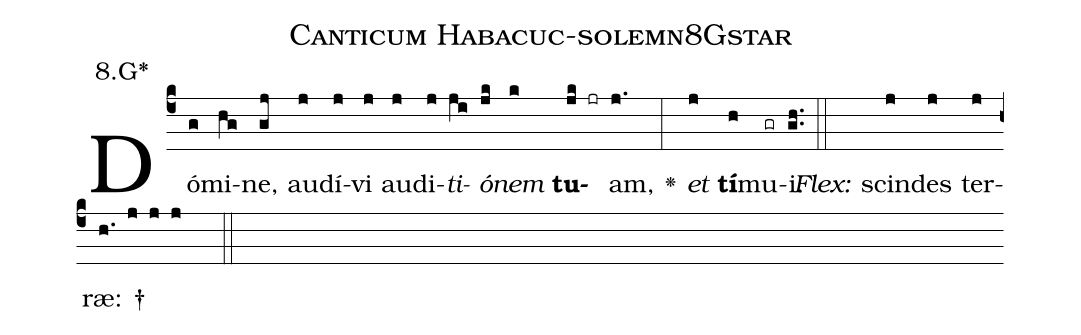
name: Canticum Habacuc-solemn8Gstar;
annotation: 8.G*;
%%
(c4)Dó(g)mi(hg)ne,(gj) au(j)dí(j)vi(j) au(j)di(j)<i>ti</i>(ji)<i>ó</i>(jk)<i>nem</i>(k) <b>tu</b>(jk jr)am,(j.) <v>\greheightstar</v>(:) <i>et</i>(j) <b>tí</b>(h)mu(gr)i.(gh..) (::)
<i>Flex:</i>()  scin(j)des(j) ter(j)ræ: †(h. j j j  ::)

%E(j) u(j) o(i) u(j) a(h) e.(gh..) (::)
